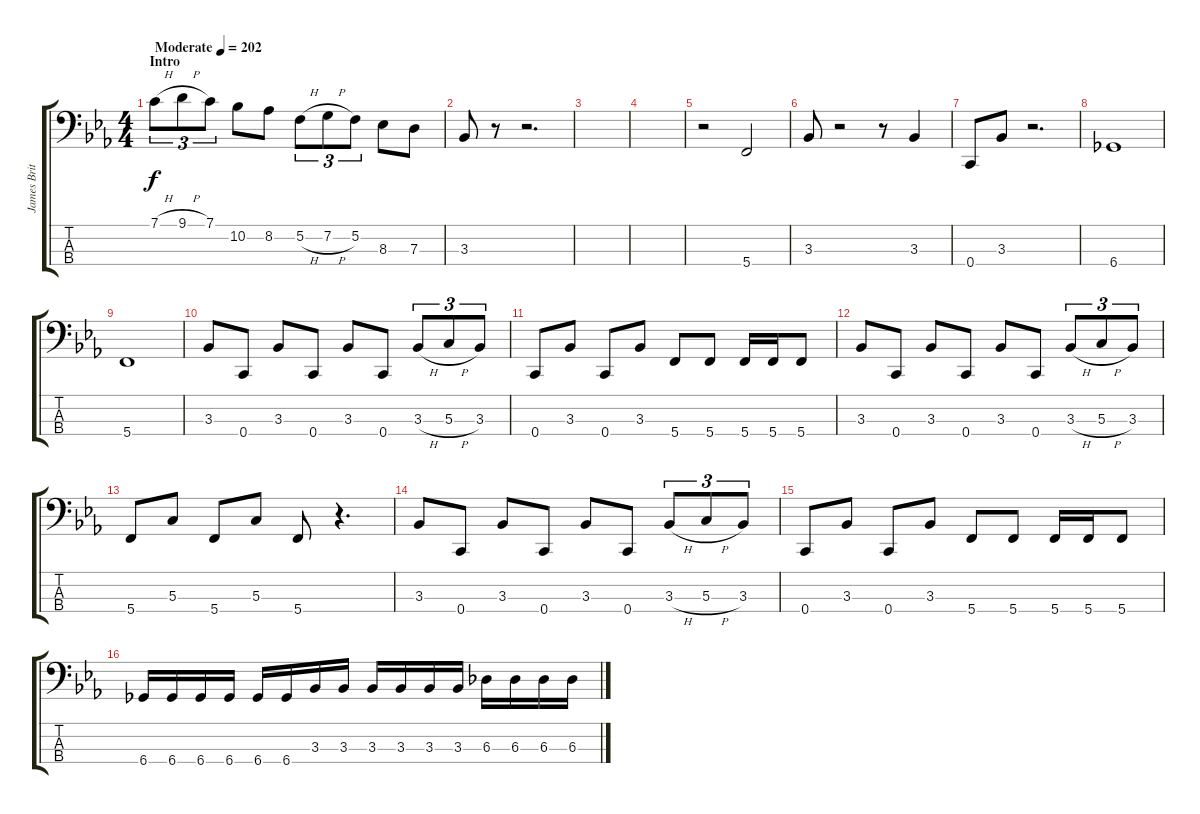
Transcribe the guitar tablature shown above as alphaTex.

\track ("James Britton" "James Brit") {instrument electricbasspick}
\staff {score tabs}
\tuning (F2 C2 G1 C1) {hide}
\ts (4 4)
\section ("" "Intro")
\tempo (202 "Moderate")
\clef f4
\ks eb
7.1{h}.8{tu (3 2) dy f instrument electricbasspick} 9.1{h}.8{tu (3 2)} 7.1.8{tu (3 2)} 10.2.8 8.2.8 5.2{h}.8{tu (3 2)} 7.2{h}.8{tu (3 2)} 5.2.8{tu (3 2)} 8.3.8 7.3.8 |
3.3.8 r.8 r.2{d} |
|
|
r.2 5.4.2 |
3.3.8 r.2 r.8 3.3.4 |
0.4.8 3.3.8 r.2{d} |
6.4.1 |
5.4.1 |
3.3.8 0.4.8 3.3.8 0.4.8 3.3.8 0.4.8 3.3{h}.8{tu (3 2)} 5.3{h}.8{tu (3 2)} 3.3.8{tu (3 2)} |
0.4.8 3.3.8 0.4.8 3.3.8 5.4.8 5.4.8 5.4.16 5.4.16 5.4.8 |
3.3.8 0.4.8 3.3.8 0.4.8 3.3.8 0.4.8 3.3{h}.8{tu (3 2)} 5.3{h}.8{tu (3 2)} 3.3.8{tu (3 2)} |
5.4.8 5.3.8 5.4.8 5.3.8 5.4.8 r.4{d} |
3.3.8 0.4.8 3.3.8 0.4.8 3.3.8 0.4.8 3.3{h}.8{tu (3 2)} 5.3{h}.8{tu (3 2)} 3.3.8{tu (3 2)} |
0.4.8 3.3.8 0.4.8 3.3.8 5.4.8 5.4.8 5.4.16 5.4.16 5.4.8 |
6.4.16 6.4.16 6.4.16 6.4.16 6.4.16 6.4.16 3.3.16 3.3.16 3.3.16 3.3.16 3.3.16 3.3.16 6.3.16 6.3.16 6.3.16 6.3.16
